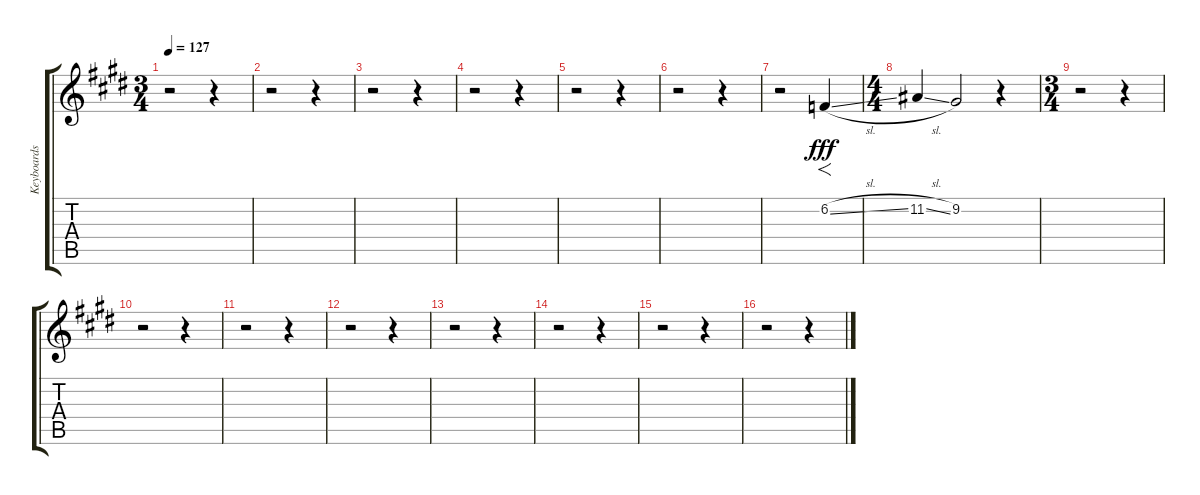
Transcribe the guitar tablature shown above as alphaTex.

\track ("Keyboards" "Keyboards") {instrument fx7echoes}
\staff {score tabs}
\tuning (E4 B3 G3 D3 A2 E2) {hide}
\ts (3 4)
\tempo 127
\clef g2
\ks e
r.2{dy mp} r.4 |
r.2 r.4 |
r.2 r.4 |
r.2 r.4 |
r.2 r.4 |
r.2 r.4 |
r.2 6.2{sl}.4{f dy fff} |
\ts (4 4)
11.2{sl}.4 9.2.2 r.4 |
\ts (3 4)
r.2 r.4 |
r.2 r.4 |
r.2 r.4 |
r.2 r.4 |
r.2 r.4 |
r.2 r.4 |
r.2 r.4 |
r.2 r.4
